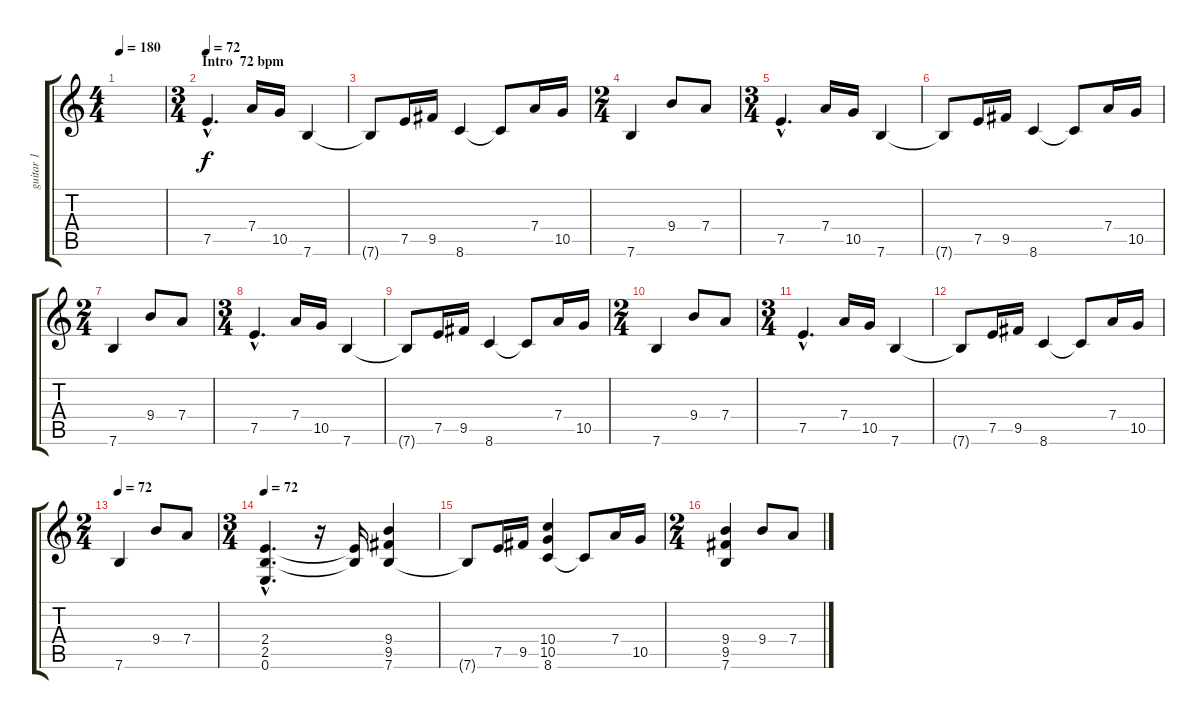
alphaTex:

\track ("guitar 1" "guitar 1") {instrument distortionguitar}
\staff {score tabs}
\tuning (E4 B3 G3 D3 A2 E2) {hide}
\ts (4 4)
\tempo 180
\tempo 75
\tempo 180
\clef g2
\ks c
|
\ts (3 4)
\section ("" "Intro  72 bpm")
\tempo 72
7.5{hac}.4{d} 7.4.16 10.5.16 7.6.4 |
7.6{t}.8 7.5.16 9.5.16 8.6.4 8.6{t}.8 7.4.16 10.5.16 |
\ts (2 4)
7.6.4 9.4.8 7.4.8 |
\ts (3 4)
7.5{hac}.4{d} 7.4.16 10.5.16 7.6.4 |
7.6{t}.8 7.5.16 9.5.16 8.6.4 8.6{t}.8 7.4.16 10.5.16 |
\ts (2 4)
7.6.4 9.4.8 7.4.8 |
\ts (3 4)
7.5{hac}.4{d} 7.4.16 10.5.16 7.6.4 |
7.6{t}.8 7.5.16 9.5.16 8.6.4 8.6{t}.8 7.4.16 10.5.16 |
\ts (2 4)
7.6.4 9.4.8 7.4.8 |
\ts (3 4)
7.5{hac}.4{d} 7.4.16 10.5.16 7.6.4 |
7.6{t}.8 7.5.16 9.5.16 8.6.4 8.6{t}.8 7.4.16 10.5.16 |
\ts (2 4)
\tempo 72
7.6.4 9.4.8 7.4.8 |
\ts (3 4)
\tempo 72
(2.4{hac} 2.5{hac} 0.6{hac}).4{d} r.16 (2.4{t} 2.5{t}).16 (9.4 9.5 7.6).4 |
7.6{t}.8 7.5.16 9.5.16 (10.4 10.5 8.6).4 8.6{t}.8 7.4.16 10.5.16 |
\ts (2 4)
(9.4 9.5 7.6).4 9.4.8 7.4.8
